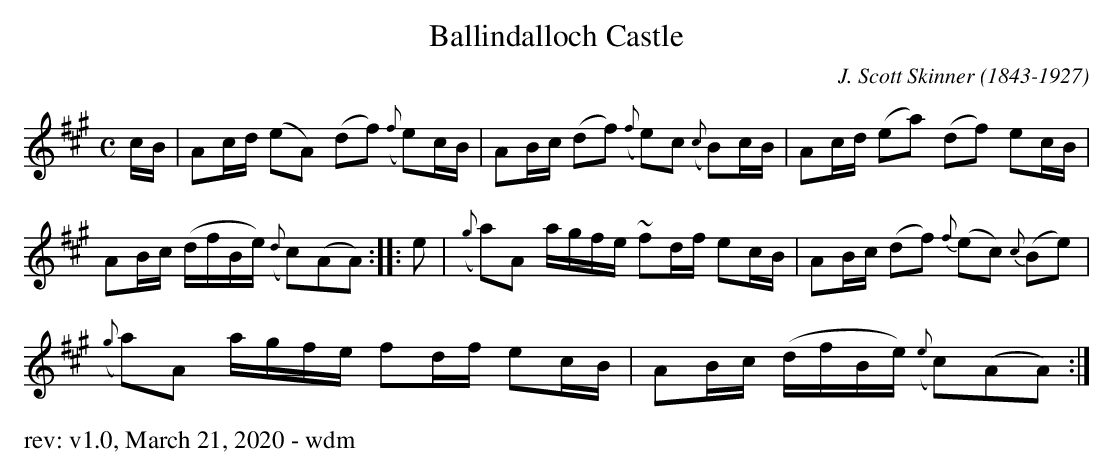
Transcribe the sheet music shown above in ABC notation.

X:1
T:Ballindalloch Castle
M:C
L:1/8
C:J. Scott Skinner (1843-1927)
K:A
c/B/ | Ac/d/ (eA) (df) ({f}e)c/B/ | AB/c/ (df) ({f}e)c ({c}B)c/B/ | Ac/d/ (ea) (df) ec/B/ |
AB/c/ (d/f/B/e/) ({d}c)(AA) :: e | ({g}a)A a/g/f/e/ ~fd/f/ ec/B/ | AB/c/ (df) {f}(ec) {c}(Be) |
({g}a)A a/g/f/e/ fd/f/ ec/B/ | AB/c/ (d/f/B/e/) ({e}c)(AA) :|
